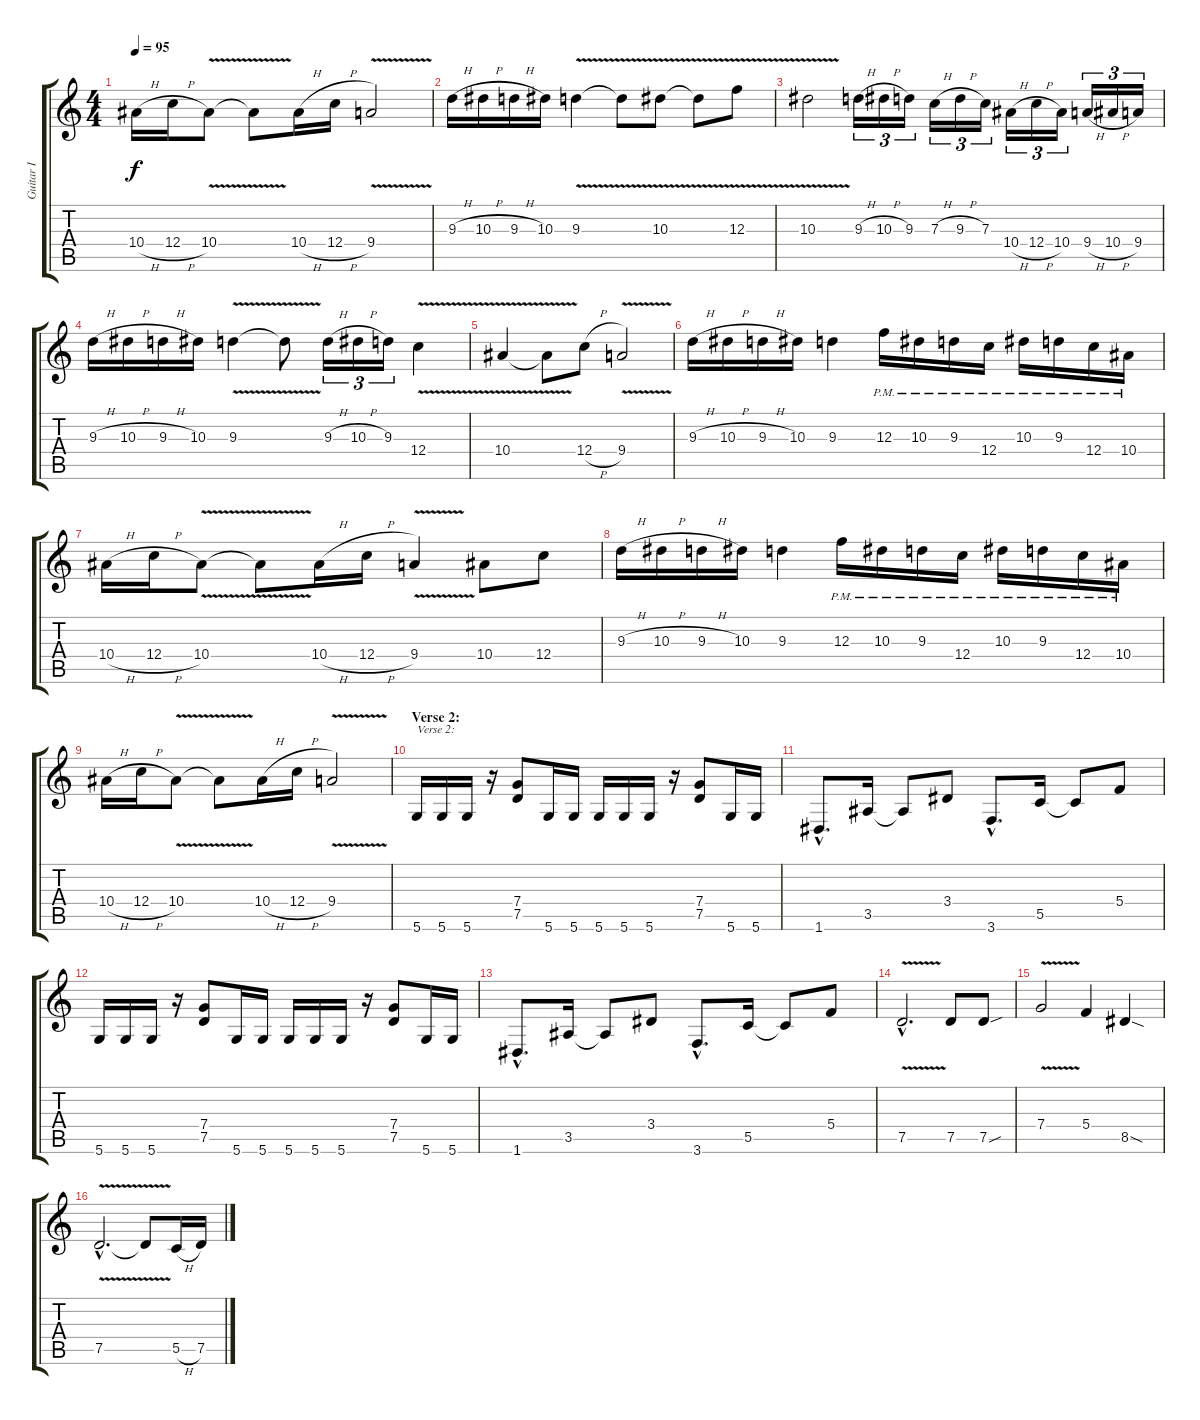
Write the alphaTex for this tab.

\track ("Guitar I" "Guitar I") {instrument distortionguitar}
\staff {score tabs}
\tuning (D4 A3 F3 C3 G2 D2) {hide}
\ts (4 4)
\tempo 95
\clef g2
\ks c
10.4{h}.16{dy f} 12.4{h}.16 10.4{v}.8 10.4{t}.8 10.4{h}.16 12.4{h}.16 9.4{v}.2 |
9.3{h}.16 10.3{h}.16 9.3{h}.16 10.3.16 9.3{v}.4 9.3{t}.8 10.3{v}.8 10.3{t}.8 12.3{v}.8 |
10.3{v}.2 9.3{h}.16{tu (3 2)} 10.3{h}.16{tu (3 2)} 9.3.16{tu (3 2)} 7.3{h}.16{tu (3 2)} 9.3{h}.16{tu (3 2)} 7.3.16{tu (3 2)} 10.4{h}.16{tu (3 2)} 12.4{h}.16{tu (3 2)} 10.4.16{tu (3 2)} 9.4{h}.16{tu (3 2)} 10.4{h}.16{tu (3 2)} 9.4.16{tu (3 2)} |
9.3{h}.16 10.3{h}.16 9.3{h}.16 10.3.16 9.3{v}.4 9.3{t}.8 9.3{h}.16{tu (3 2)} 10.3{h}.16{tu (3 2)} 9.3.16{tu (3 2)} 12.4{v}.4 |
10.4{v}.4 10.4{t}.8 12.4{h}.8 9.4{v}.2 |
9.3{h}.16 10.3{h}.16 9.3{h}.16 10.3.16 9.3.4 12.3{pm}.16 10.3{pm}.16 9.3{pm}.16 12.4{pm}.16 10.3{pm}.16 9.3{pm}.16 12.4{pm}.16 10.4{pm}.16 |
10.4{h}.16 12.4{h}.16 10.4{v}.8 10.4{t}.8 10.4{h}.16 12.4{h}.16 9.4{v}.4 10.4.8 12.4.8 |
9.3{h}.16 10.3{h}.16 9.3{h}.16 10.3.16 9.3.4 12.3{pm}.16 10.3{pm}.16 9.3{pm}.16 12.4{pm}.16 10.3{pm}.16 9.3{pm}.16 12.4{pm}.16 10.4{pm}.16 |
10.4{h}.16 12.4{h}.16 10.4{v}.8 10.4{t}.8 10.4{h}.16 12.4{h}.16 9.4{v}.2 |
\section ("" "Verse 2:")
5.6.16{txt "Verse 2:"} 5.6.16 5.6.16 r.16 (7.4 7.5).8 5.6.16 5.6.16 5.6.16 5.6.16 5.6.16 r.16 (7.4 7.5).8 5.6.16 5.6.16 |
1.6{hac}.8{d} 3.5.16 3.5{t}.8 3.4.8 3.6{hac}.8{d} 5.5.16 5.5{t}.8 5.4.8 |
5.6.16 5.6.16 5.6.16 r.16 (7.4 7.5).8 5.6.16 5.6.16 5.6.16 5.6.16 5.6.16 r.16 (7.4 7.5).8 5.6.16 5.6.16 |
1.6{hac}.8{d} 3.5.16 3.5{t}.8 3.4.8 3.6{hac}.8{d} 5.5.16 5.5{t}.8 5.4.8 |
7.5{v hac}.2{d} 7.5.8 7.5{sou}.8 |
7.4{v}.2 5.4.4 8.5{sod}.4 |
7.5{v hac}.2{d} 7.5{t}.8 5.5{h}.16 7.5.16
